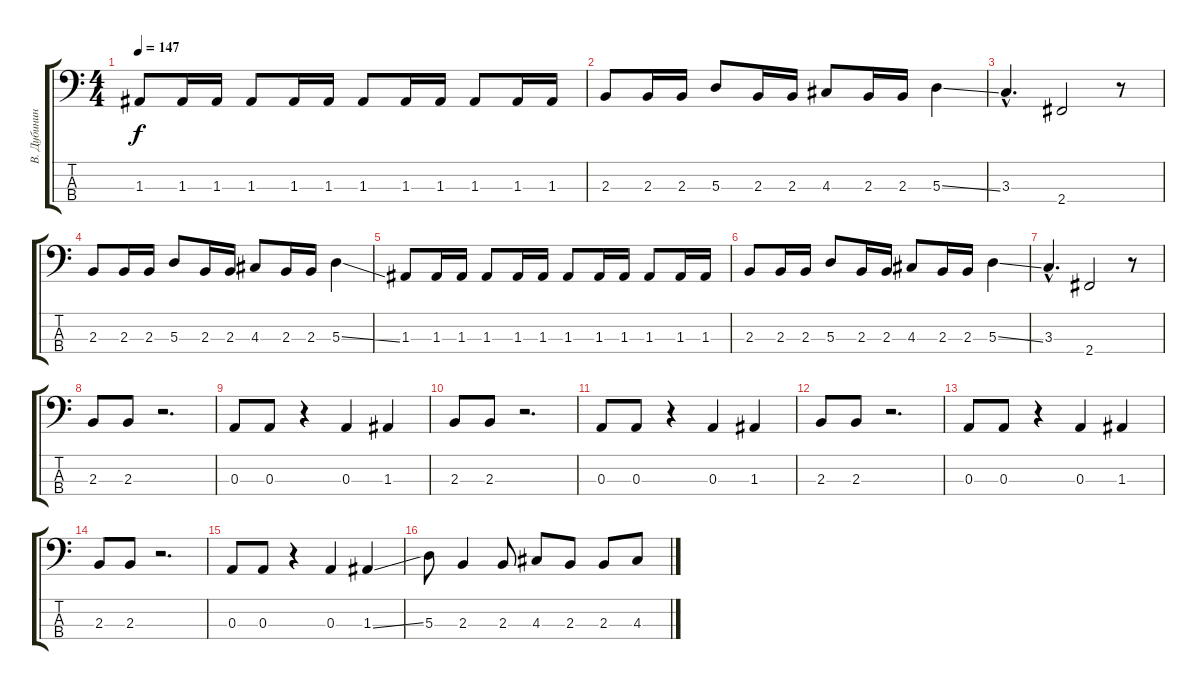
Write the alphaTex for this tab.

\track ("В. Дубинин" "В. Дубинин") {instrument electricbassfinger}
\staff {score tabs}
\tuning (G2 D2 A1 E1) {hide}
\ts (4 4)
\tempo 147
\clef f4
\ks c
1.3.8{dy f} 1.3.16 1.3.16 1.3.8 1.3.16 1.3.16 1.3.8 1.3.16 1.3.16 1.3.8 1.3.16 1.3.16 |
2.3.8 2.3.16 2.3.16 5.3.8 2.3.16 2.3.16 4.3.8 2.3.16 2.3.16 5.3{ss}.4 |
3.3{hac}.4{d} 2.4.2 r.8 |
2.3.8 2.3.16 2.3.16 5.3.8 2.3.16 2.3.16 4.3.8 2.3.16 2.3.16 5.3{ss}.4 |
1.3.8 1.3.16 1.3.16 1.3.8 1.3.16 1.3.16 1.3.8 1.3.16 1.3.16 1.3.8 1.3.16 1.3.16 |
2.3.8 2.3.16 2.3.16 5.3.8 2.3.16 2.3.16 4.3.8 2.3.16 2.3.16 5.3{ss}.4 |
3.3{hac}.4{d} 2.4.2 r.8 |
2.3.8 2.3.8 r.2{d} |
0.3.8 0.3.8 r.4 0.3.4 1.3.4 |
2.3.8 2.3.8 r.2{d} |
0.3.8 0.3.8 r.4 0.3.4 1.3.4 |
2.3.8 2.3.8 r.2{d} |
0.3.8 0.3.8 r.4 0.3.4 1.3.4 |
2.3.8 2.3.8 r.2{d} |
0.3.8 0.3.8 r.4 0.3.4 1.3{ss}.4 |
5.3.8 2.3.4 2.3.8 4.3.8 2.3.8 2.3.8 4.3.8
